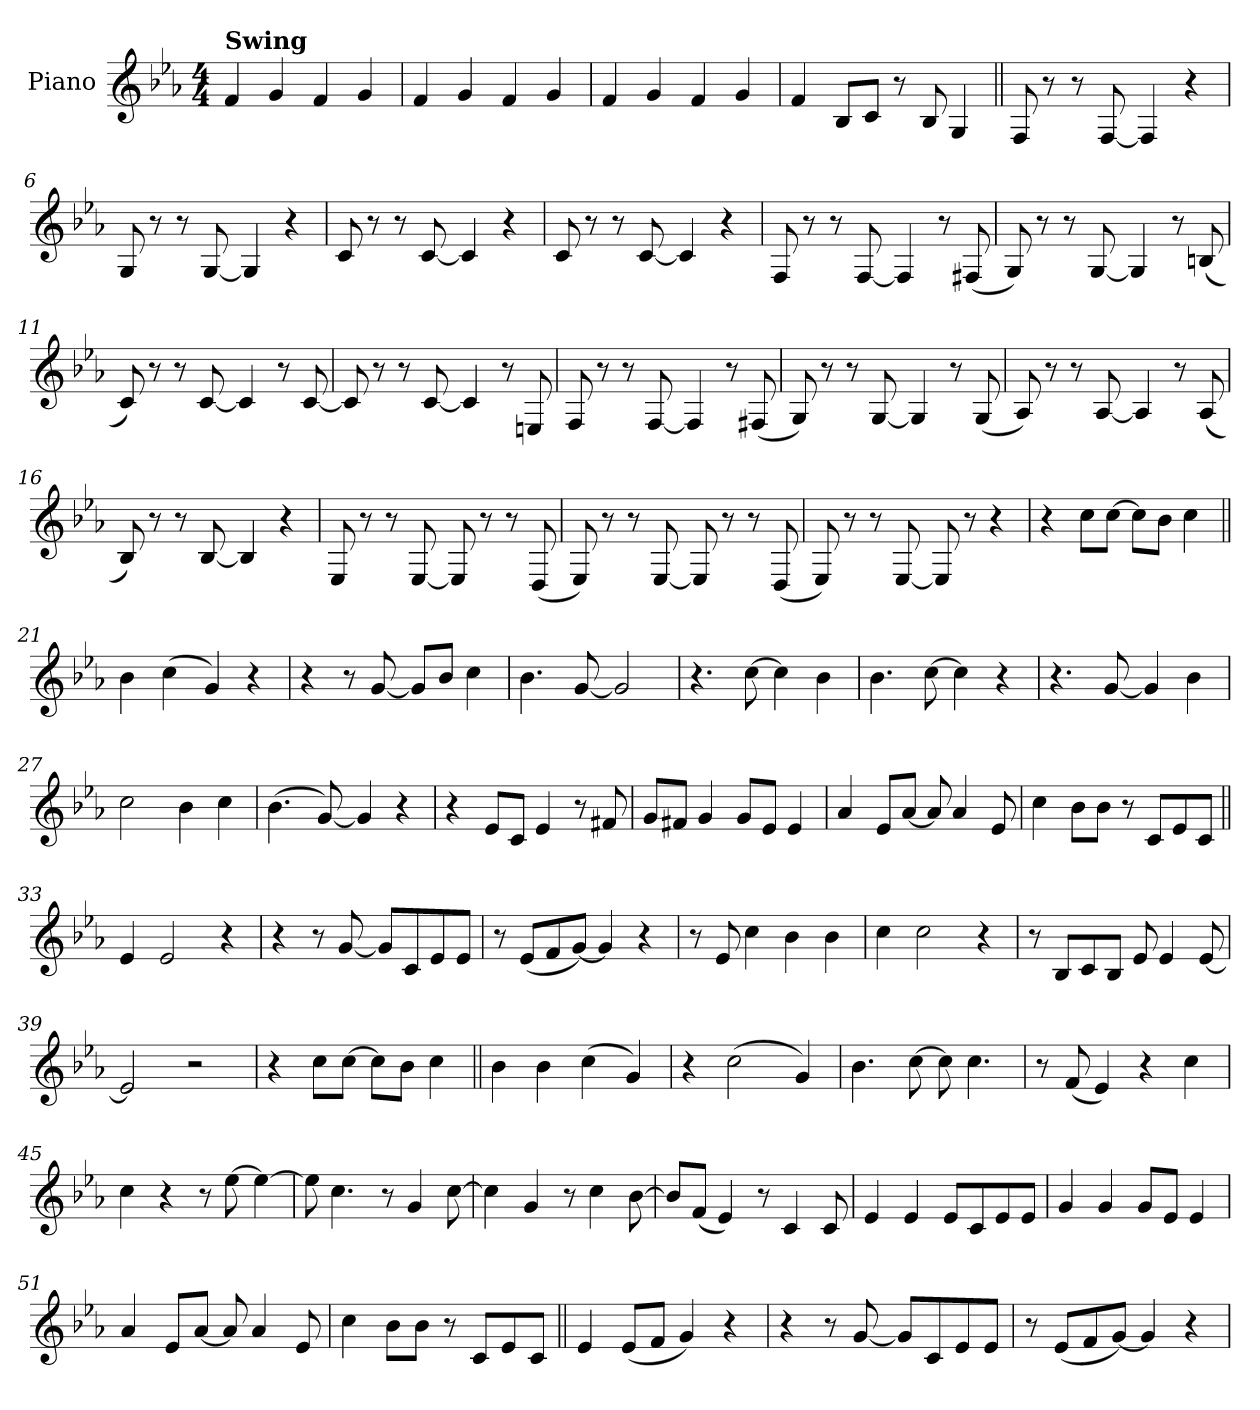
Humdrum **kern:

**kern
*part1
*staff1
*I"Piano
*I'Pno.
*clefG2
*k[b-e-a-]
*M4/4
*MM160
=1
!LO:TX:a:B:t=Swing
4f!
4g!
4f!
4g!
=2
4f!
4g!
4f!
4g!
=3
4f!
4g!
4f!
4g!
=4
4f!
8B-!L
8c!J
8r
8B-!
4G!
=5||
8F!
8r
8r
[8F!
4F!]
4r
=6
8G!
8r
8r
[8G!
4G!]
4r
=7
8c!
8r
8r
[8c!
4c!]
4r
=8
8c!
8r
8r
[8c!
4c!]
4r
=9
8F!
8r
8r
[8F!
4F!]
8r
(8F#X!
=10
8G!)
8r
8r
[8G!
4G!]
8r
(8Bn!
=11
8c!)
8r
8r
[8c!
4c!]
8r
[8c!
=12
8c!]
8r
8r
[8c!
4c!]
8r
8En!
=13
8F!
8r
8r
[8F!
4F!]
8r
(8F#X!
=14
8G!)
8r
8r
[8G!
4G!]
8r
(8G!
=15
8A-!)
8r
8r
[8A-!
4A-!]
8r
(8A-!
=16
8B-!)
8r
8r
[8B-!
4B-!]
4r
=17
8E-!
8r
8r
[8E-!
8E-!]
8r
8r
(8D!
=18
8E-!)
8r
8r
[8E-!
8E-!]
8r
8r
(8D!
=19
8E-!)
8r
8r
[8E-!
8E-!]
8r
4r
=20
4r
8ccL
[8ccJ
8ccL]
8b-J
4cc
=21||
4b-
(4cc
4g)
4r
=22
4r
8r
[8g
8gL]
8b-J
4cc
=23
4.b-
[8g
2g]
=24
4.r
[8cc
4cc]
4b-
=25
4.b-
[8cc
4cc]
4r
=26
4.r
[8g
4g]
4b-
=27
2cc
4b-
4cc
=28
(4.b-
[8g)
4g]
4r
=29
4r
8e-L
8cJ
4e-
8r
8f#X
=30
8gL
8f#XJ
4g
8gL
8e-J
4e-
=31
4a-
8e-L
[8a-J
8a-]
4a-
8e-
=32
4cc
8b-L
8b-J
8r
8cL
8e-
8cJ
=33||
4e-
2e-
4r
=34
4r
8r
[8g
8gL]
8c
8e-
8e-J
=35
8r
(8e-L
8f
[8gJ)
4g]
4r
=36
8r
8e-
4cc
4b-
4b-
=37
4cc
2cc
4r
=38
8r
8B-L
8c
8B-J
8e-
4e-
[8e-
=39
2e-]
2r
=40
4r
8ccL
[8ccJ
8ccL]
8b-J
4cc
=41||
4b-
4b-
(4cc
4g)
=42
4r
(2cc
4g)
=43
4.b-
[8cc
8cc]
4.cc
=44
8r
(8f
4e-)
4r
4cc
=45
4cc
4r
8r
[8ee-
4ee-_
=46
8ee-]
4.cc
8r
4g
[8cc
=47
4cc]
4g
8r
4cc
[8b-
=48
8b-L]
(8fJ
4e-)
8r
4c
8c
=49
4e-
4e-
8e-L
8c
8e-
8e-J
=50
4g
4g
8gL
8e-J
4e-
=51
4a-
8e-L
[8a-J
8a-]
4a-
8e-
=52
4cc
8b-L
8b-J
8r
8cL
8e-
8cJ
=53||
4e-
(8e-L
8fJ
4g)
4r
=54
4r
8r
[8g
8gL]
8c
8e-
8e-J
=55
8r
(8e-L
8f
[8gJ)
4g]
4r
=
*-
